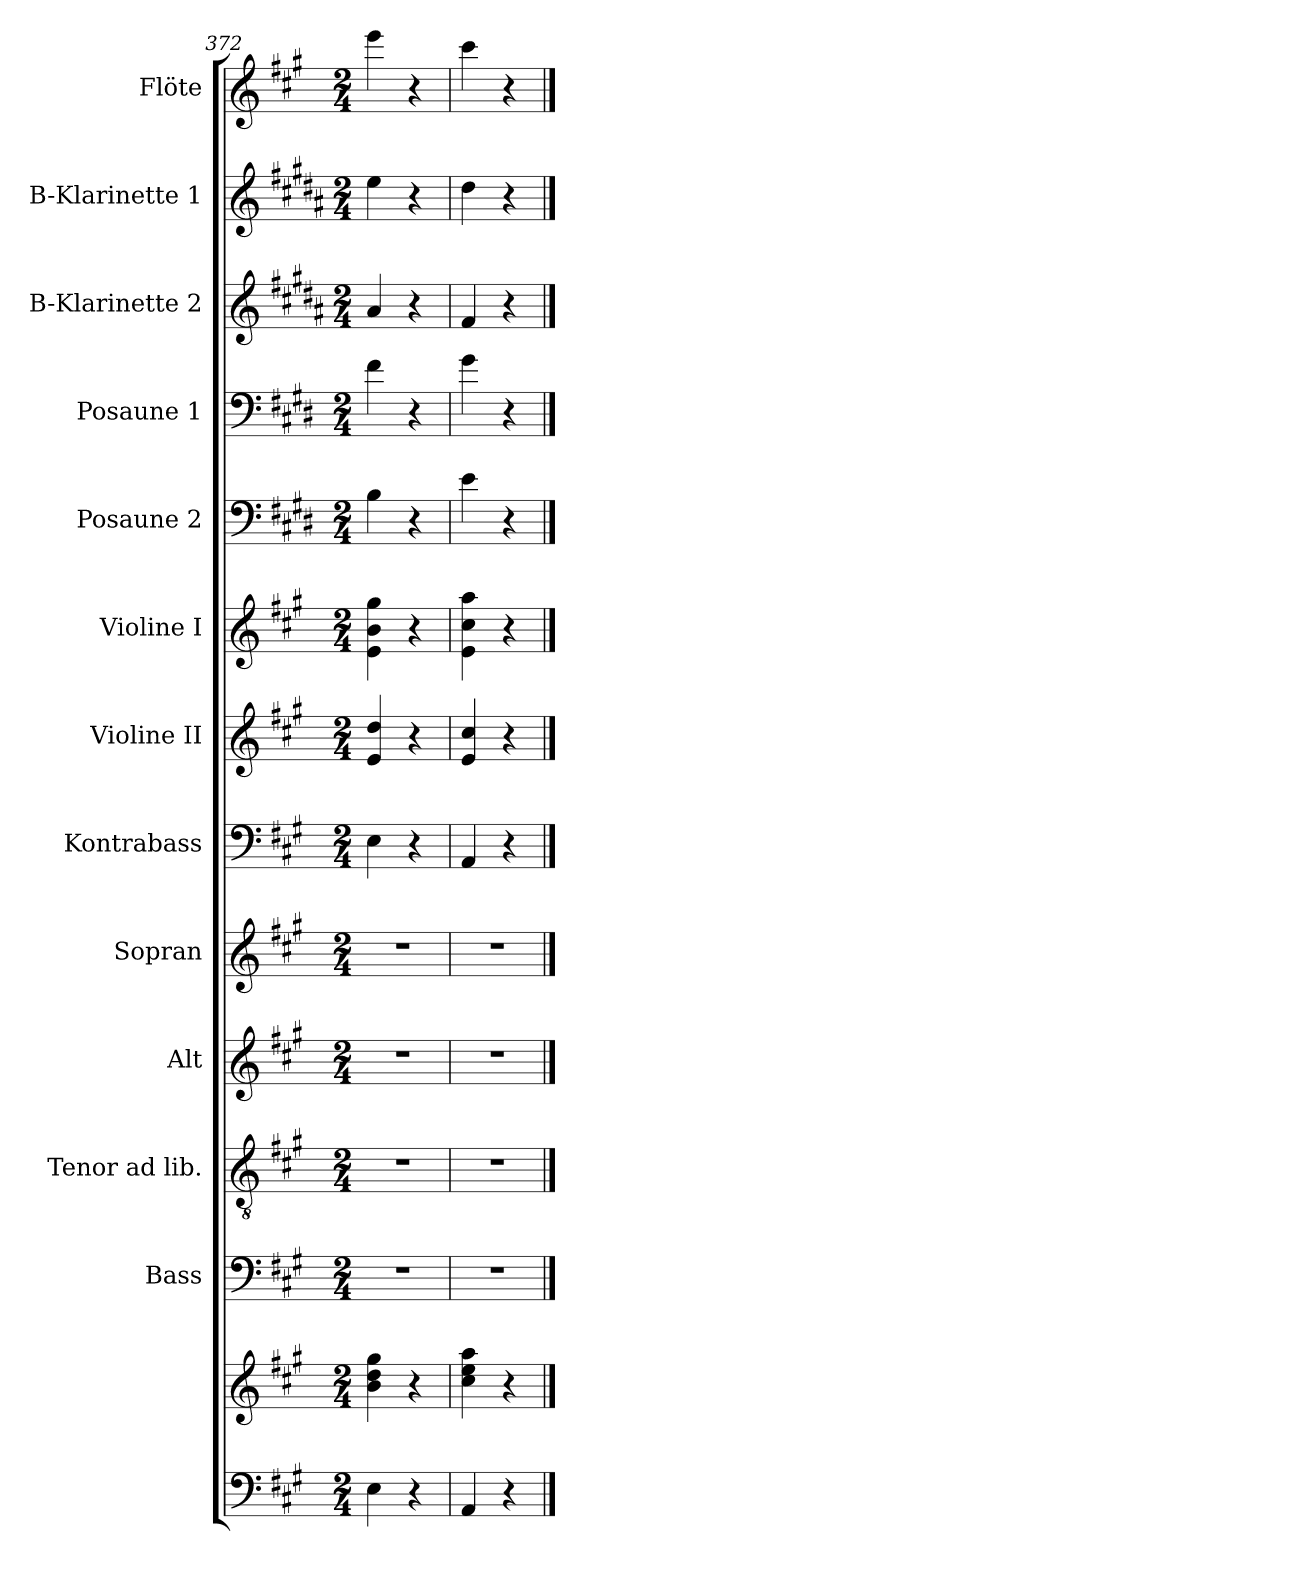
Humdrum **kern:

**kern	**kern	**kern	**kern	**kern	**kern	**kern	**kern	**kern	**kern	**kern	**kern	**kern	**kern
*part13	*part13	*part12	*part11	*part10	*part9	*part8	*part7	*part6	*part5	*part4	*part3	*part2	*part1
*staff14	*staff13	*staff12	*staff11	*staff10	*staff9	*staff8	*staff7	*staff6	*staff5	*staff4	*staff3	*staff2	*staff1
*	*	*I"Bass	*I"Tenor ad lib.	*I"Alt	*I"Sopran	*I"Kontrabass	*I"Violine II	*I"Violine I	*I"Posaune 2	*I"Posaune 1	*I"B-Klarinette 2	*I"B-Klarinette 1	*I"Flöte
*	*	*I'B.	*I'T.	*I'A.	*I'S.	*I'Kb.	*I'Vl. II	*I'Vl. I	*I'Pos 2	*I'Pos. 1	*I'B Kl. 2	*I'B Kl. 1	*I'Fl.
*clefF4	*clefG2	*clefF4	*clefGv2	*clefG2	*clefG2	*clefF4	*clefG2	*clefG2	*clefF4	*clefF4	*clefG2	*clefG2	*clefG2
*	*	*	*	*	*	*ITrd7c12	*	*	*ITrd4c7	*ITrd4c7	*ITrd1c2	*ITrd1c2	*
*k[f#c#g#]	*k[f#c#g#]	*k[f#c#g#]	*k[f#c#g#]	*k[f#c#g#]	*k[f#c#g#]	*k[f#c#g#]	*k[f#c#g#]	*k[f#c#g#]	*k[f#c#g#]	*k[f#c#g#]	*k[f#c#g#]	*k[f#c#g#]	*k[f#c#g#]
*A:	*A:	*A:	*A:	*A:	*A:	*A:	*A:	*A:	*A:	*A:	*A:	*A:	*A:
*M2/4	*M2/4	*M2/4	*M2/4	*M2/4	*M2/4	*M2/4	*M2/4	*M2/4	*M2/4	*M2/4	*M2/4	*M2/4	*M2/4
=372	=372	=372	=372	=372	=372	=372	=372	=372	=372	=372	=372	=372	=372
4E\	4b\ 4dd\ 4gg#\	2r	2r	2r	2r	4EE\	4e/ 4dd/	4e\ 4b\ 4gg#\	4E\	4B\	4g#/	4dd\	4eee\
4r	4r	.	.	.	.	4r	4r	4r	4r	4r	4r	4r	4r
=373	=373	=373	=373	=373	=373	=373	=373	=373	=373	=373	=373	=373	=373
4AA/	4cc#\ 4ee\ 4aa\	2r	2r	2r	2r	4AAA/	4e/ 4cc#/	4e\ 4cc#\ 4aa\	4A\	4c#\	4e/	4cc#\	4ccc#\
4r	4r	.	.	.	.	4r	4r	4r	4r	4r	4r	4r	4r
==	==	==	==	==	==	==	==	==	==	==	==	==	==
*-	*-	*-	*-	*-	*-	*-	*-	*-	*-	*-	*-	*-	*-
